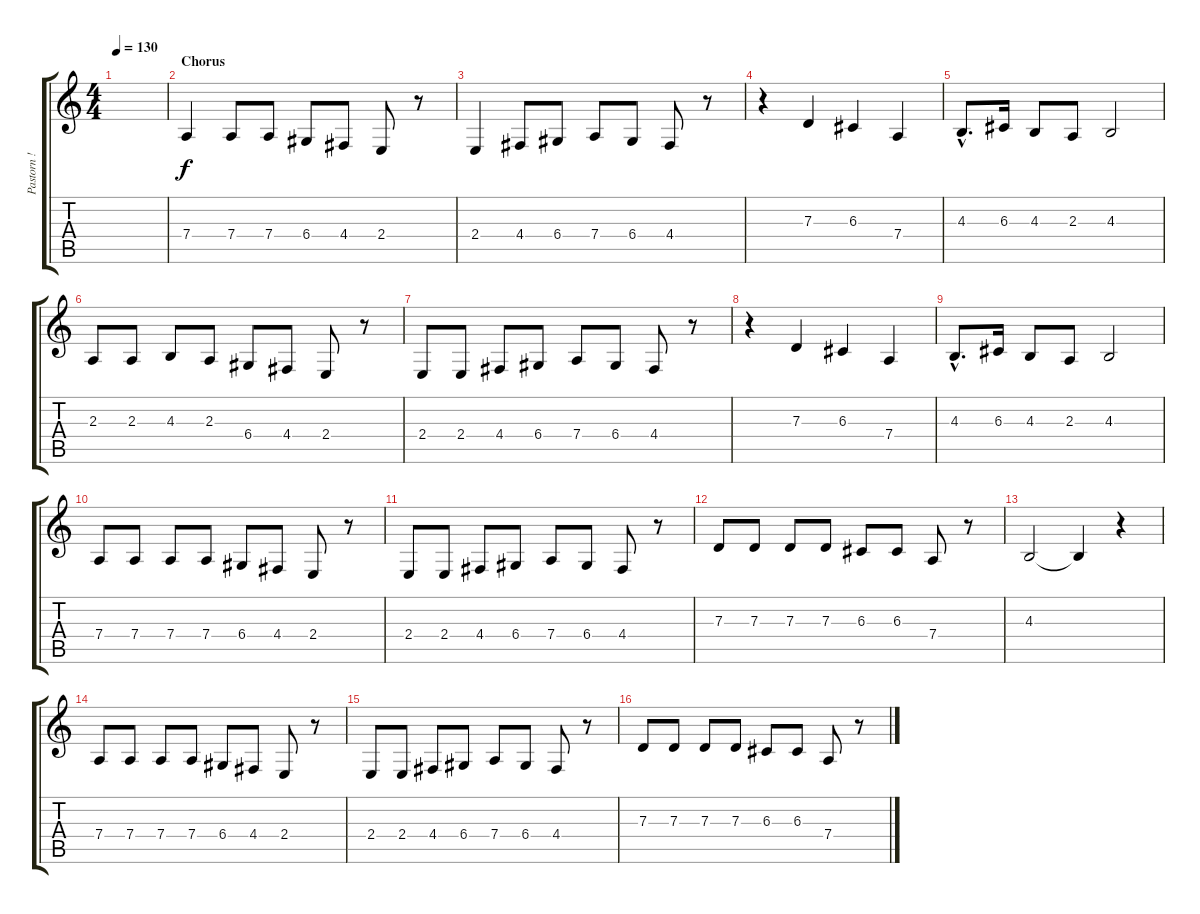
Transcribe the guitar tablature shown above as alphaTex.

\track ("Pastorn !" "Pastorn !") {instrument lead6voice}
\staff {score tabs}
\tuning (E4 B3 G3 D3 A2 E2) {hide}
\ts (4 4)
\tempo 130
\clef g2
\ks c
|
\section ("" "Chorus")
7.4.4 7.4.8 7.4.8 6.4.8 4.4.8 2.4.8 r.8 |
2.4.4 4.4.8 6.4.8 7.4.8 6.4.8 4.4.8 r.8 |
r.4 7.3.4 6.3.4 7.4.4 |
4.3{hac}.8{d} 6.3.16 4.3.8 2.3.8 4.3.2 |
2.3.8 2.3.8 4.3.8 2.3.8 6.4.8 4.4.8 2.4.8 r.8 |
2.4.8 2.4.8 4.4.8 6.4.8 7.4.8 6.4.8 4.4.8 r.8 |
r.4 7.3.4 6.3.4 7.4.4 |
4.3{hac}.8{d} 6.3.16 4.3.8 2.3.8 4.3.2 |
7.4.8 7.4.8 7.4.8 7.4.8 6.4.8 4.4.8 2.4.8 r.8 |
2.4.8 2.4.8 4.4.8 6.4.8 7.4.8 6.4.8 4.4.8 r.8 |
7.3.8 7.3.8 7.3.8 7.3.8 6.3.8 6.3.8 7.4.8 r.8 |
4.3.2 4.3{t}.4 r.4 |
7.4.8 7.4.8 7.4.8 7.4.8 6.4.8 4.4.8 2.4.8 r.8 |
2.4.8 2.4.8 4.4.8 6.4.8 7.4.8 6.4.8 4.4.8 r.8 |
7.3.8 7.3.8 7.3.8 7.3.8 6.3.8 6.3.8 7.4.8 r.8
